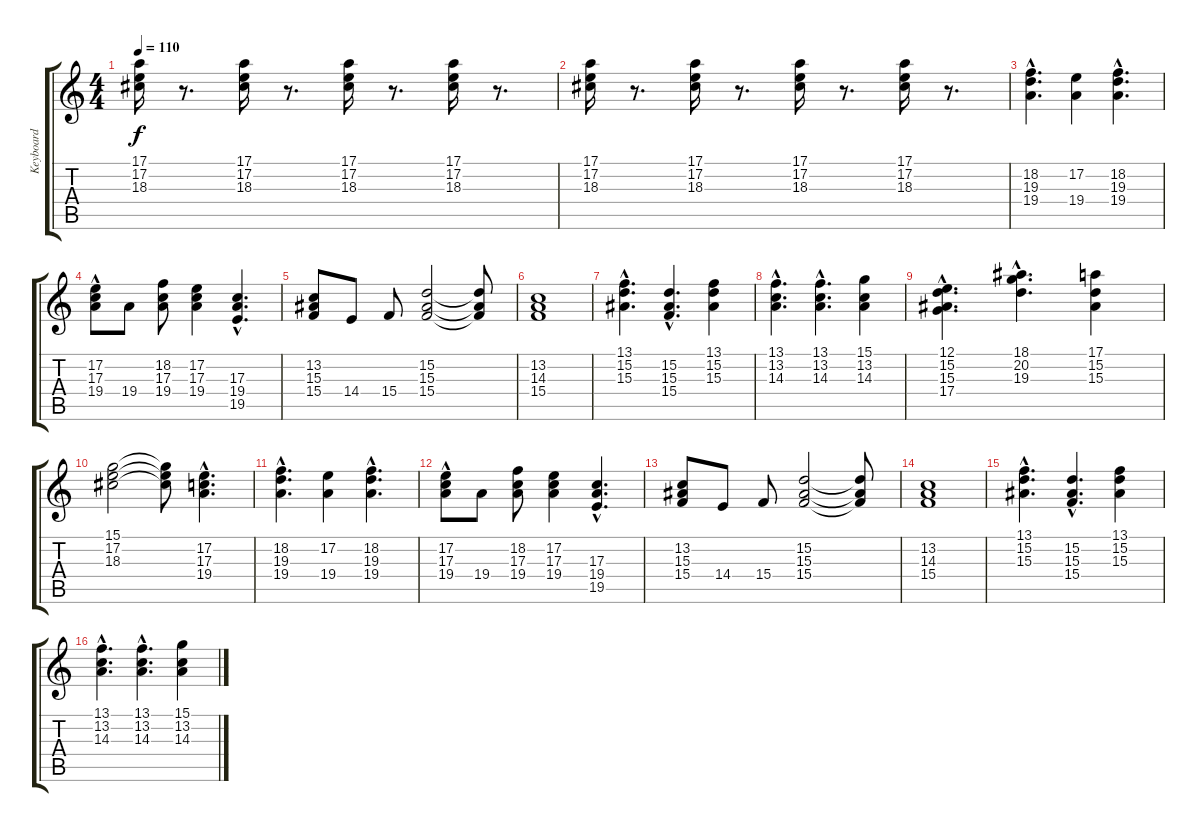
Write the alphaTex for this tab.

\track ("Keyboard" "Keyboard") {instrument drawbarorgan}
\staff {score tabs}
\tuning (E4 B3 G3 D3 A2 E2) {hide}
\ts (4 4)
\tempo 110
\clef g2
\ks c
(17.1 17.2 18.3).16{dy f} r.8{d} (17.1 17.2 18.3).16 r.8{d} (17.1 17.2 18.3).16 r.8{d} (17.1 17.2 18.3).16 r.8{d} |
(17.1 17.2 18.3).16 r.8{d} (17.1 17.2 18.3).16 r.8{d} (17.1 17.2 18.3).16 r.8{d} (17.1 17.2 18.3).16 r.8{d} |
(18.2{hac} 19.3 19.4{hac}).4{d instrument brightacousticpiano} (17.2 19.4).4 (18.2{hac} 19.3{hac} 19.4{hac}).4{d} |
(17.2{hac} 17.3 19.4).8 19.4.8 (18.2 17.3 19.4).8 (17.2 17.3 19.4).4 (17.3{hac} 19.4{hac} 19.5{hac}).4{d} |
(13.2 15.3 15.4).8 14.4.8 15.4.8 (15.2 15.3 15.4).2 (15.2{t} 15.3{t} 15.4{t}).8 |
(13.2 14.3 15.4).1 |
(13.1{hac} 15.2{hac} 15.3{hac}).4{d} (15.2{hac} 15.3{hac} 15.4{hac}).4{d} (13.1 15.2 15.3).4 |
(13.1{hac} 13.2{hac} 14.3{hac}).4{d} (13.1{hac} 13.2{hac} 14.3{hac}).4{d} (15.1 13.2 14.3).4 |
(12.1{hac} 15.2{hac} 15.3{hac} 17.4{hac}).4{d} (18.1{hac} 20.2{hac} 19.3{hac}).4{d} (17.1 15.2 15.3).4 |
(15.1 17.2 18.3).2 (15.1{t} 17.2{t} 18.3{t}).8 (17.2{hac} 17.3{hac} 19.4{hac}).4{d} |
(18.2{hac} 19.3 19.4{hac}).4{d} (17.2 19.4).4 (18.2{hac} 19.3{hac} 19.4{hac}).4{d} |
(17.2{hac} 17.3 19.4).8 19.4.8 (18.2 17.3 19.4).8 (17.2 17.3 19.4).4 (17.3{hac} 19.4{hac} 19.5{hac}).4{d} |
(13.2 15.3 15.4).8 14.4.8 15.4.8 (15.2 15.3 15.4).2 (15.2{t} 15.3{t} 15.4{t}).8 |
(13.2 14.3 15.4).1 |
(13.1{hac} 15.2{hac} 15.3{hac}).4{d} (15.2{hac} 15.3{hac} 15.4{hac}).4{d} (13.1 15.2 15.3).4 |
(13.1{hac} 13.2{hac} 14.3{hac}).4{d} (13.1{hac} 13.2{hac} 14.3{hac}).4{d} (15.1 13.2 14.3).4
